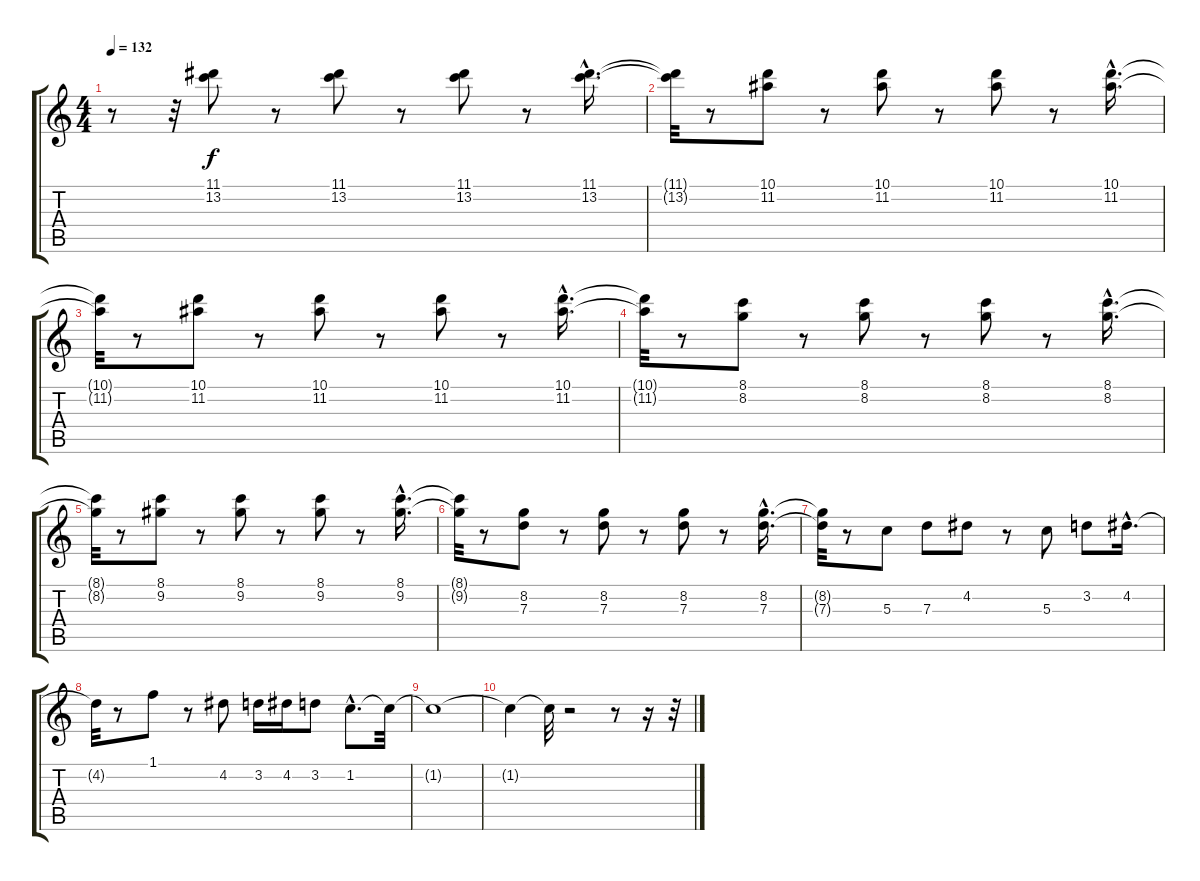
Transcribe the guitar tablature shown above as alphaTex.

\track "" {instrument acousticguitarnylon}
\staff {score tabs}
\tuning (E4 B3 G3 D3 A2 E2) {hide}
\ts (4 4)
\tempo 132
\clef g2
\ks c
r.8{dy f} r.32 (11.1 13.2).8 r.8 (11.1 13.2).8 r.8 (11.1 13.2).8 r.8 (11.1{hac} 13.2{hac}).16{d} |
(11.1{t} 13.2{t}).32 r.8 (10.1 11.2).8 r.8 (10.1 11.2).8 r.8 (10.1 11.2).8 r.8 (10.1{hac} 11.2{hac}).16{d} |
(10.1{t} 11.2{t}).32 r.8 (10.1 11.2).8 r.8 (10.1 11.2).8 r.8 (10.1 11.2).8 r.8 (10.1{hac} 11.2{hac}).16{d} |
(10.1{t} 11.2{t}).32 r.8 (8.1 8.2).8 r.8 (8.1 8.2).8 r.8 (8.1 8.2).8 r.8 (8.1{hac} 8.2{hac}).16{d} |
(8.1{t} 8.2{t}).32 r.8 (8.1 9.2).8 r.8 (8.1 9.2).8 r.8 (8.1 9.2).8 r.8 (8.1{hac} 9.2{hac}).16{d} |
(8.1{t} 9.2{t}).32 r.8 (8.2 7.3).8 r.8 (8.2 7.3).8 r.8 (8.2 7.3).8 r.8 (8.2{hac} 7.3{hac}).16{d} |
(8.2{t} 7.3{t}).32 r.8 5.3.8 7.3.8 4.2.8 r.8 5.3.8 3.2.8 4.2{hac}.16{d} |
4.2{t}.32 r.8 1.1.8 r.8 4.2.8 3.2.16 4.2.16 3.2.8 1.2{hac}.8{d} 1.2{t}.32 |
1.2{t}.1 |
1.2{t}.4 1.2{t}.32 r.2 r.8 r.16 r.32
